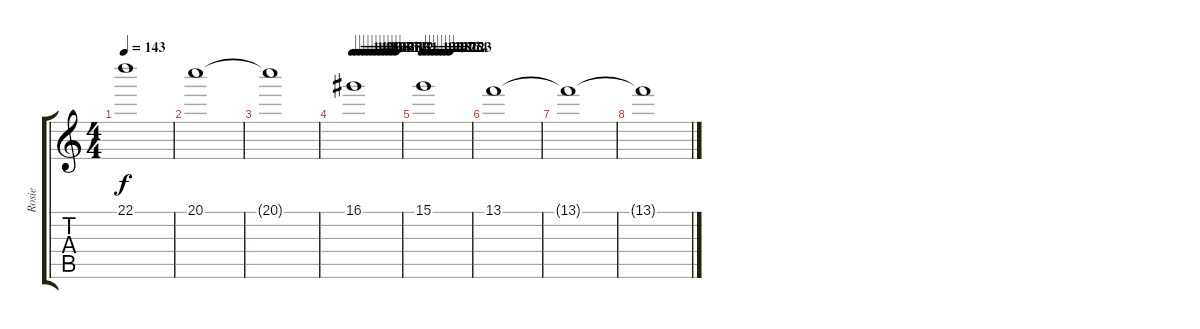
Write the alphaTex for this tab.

\track ("Rosie" "Rosie") {instrument lead6voice}
\staff {score tabs}
\tuning (E5 B4 G4 D4 A3 E3) {hide}
\ts (4 4)
\tempo 143
\clef g2
\ks c
22.1.1{dy f} |
20.1.1 |
20.1{t}.1 |
\tempo 142
\tempo (141 0.08333333333333333)
\tempo (140 0.16666666666666666)
\tempo (139 0.25)
\tempo (138 0.3333333333333333)
\tempo (137 0.4166666666666667)
\tempo (136 0.5)
\tempo (135 0.5833333333333334)
\tempo (134 0.6666666666666666)
\tempo (133 0.75)
\tempo (132 0.8333333333333334)
\tempo (131 0.9166666666666666)
16.1.1 |
\tempo 130
\tempo (129 0.08333333333333333)
\tempo (128 0.16666666666666666)
\tempo (127 0.25)
\tempo (126 0.3333333333333333)
\tempo (125 0.4166666666666667)
\tempo (124 0.5)
\tempo (123 0.5833333333333334)
15.1.1 |
13.1.1 |
13.1{t}.1 |
13.1{t}.1
